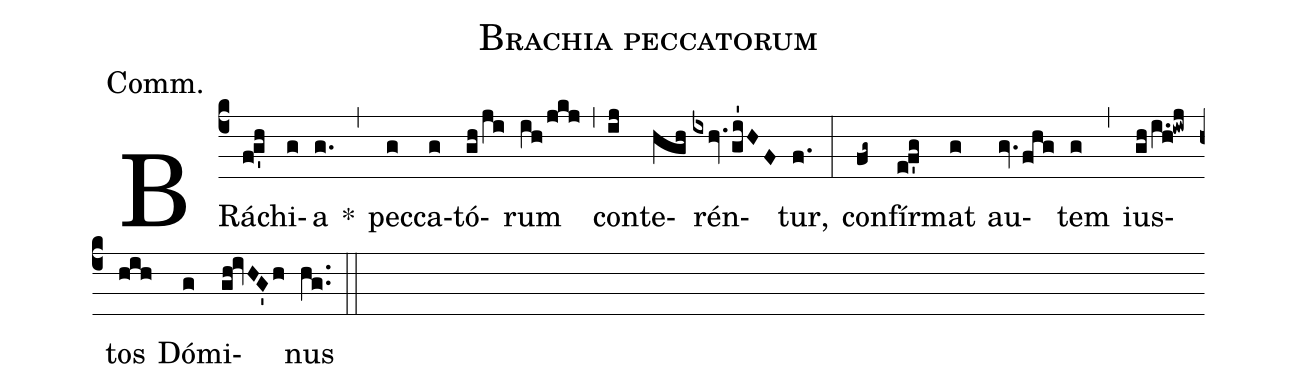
name:Brachia peccatorum;
annotation:Comm.;
mode:8;
office-part:Communion;
%%
(c4) BRá(f!g'h)chi(g)a(g.) *(,) pec(g)ca(g)tó(gh/ji)rum(ih/jkj) (,) con(ij)te(hgh)rén(ixhv./gi'HF)tur,(f.) (:) con(fg~)fír(e!f'g)mat(g) au(gv./fhg)tem(g) (,) ius(gh/i.h!iwj)tos(hih) Dó(g)mi(gh!ivHG'h)nus(hg..) (::)
